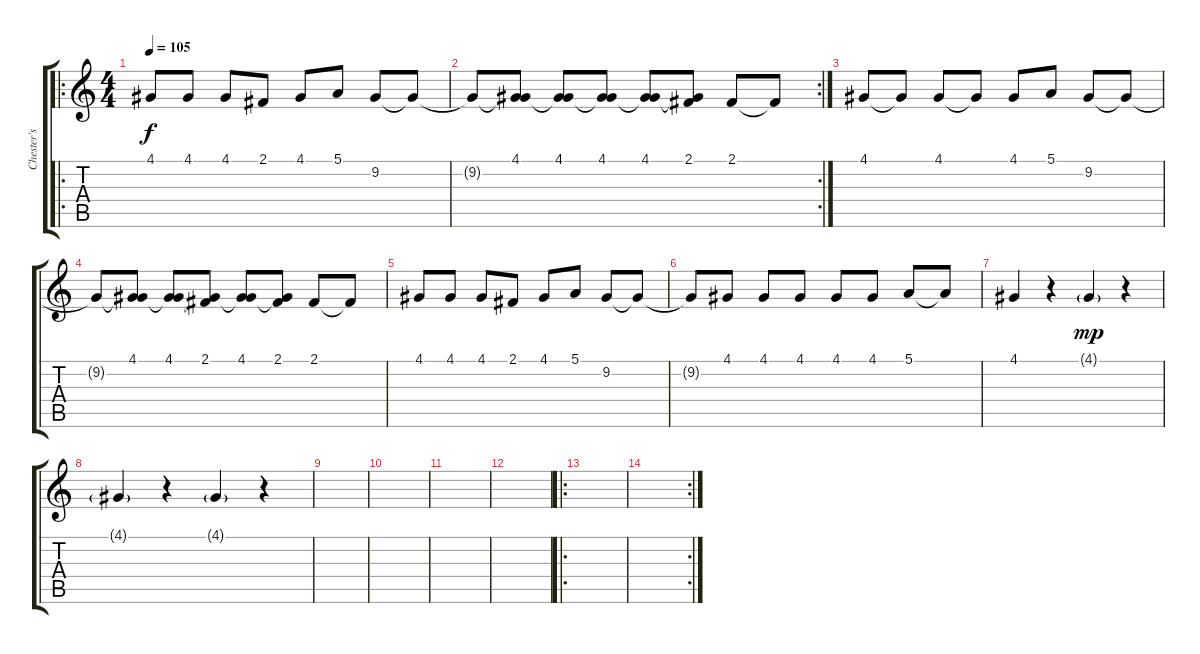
\track ("Chester's voice" "Chester's ") {instrument oboe}
\staff {score tabs}
\tuning (E4 B3 G3 D3 A2 E2) {hide}
\ro
\ts (4 4)
\tempo 105
\clef g2
\ks c
4.1.8{dy f} 4.1.8 4.1.8 2.1.8 4.1.8 5.1.8 9.2.8 9.2{t}.8 |
\rc 2
9.2{t}.8 (4.1 9.2{t}).8 (4.1 9.2{t}).8 (4.1 9.2{t}).8 (4.1 9.2{t}).8 (2.1 9.2{t}).8 2.1.8 2.1{t}.8 |
4.1.8 4.1{t}.8 4.1.8 4.1{t}.8 4.1.8 5.1.8 9.2.8 9.2{t}.8 |
9.2{t}.8 (4.1 9.2{t}).8 (4.1 9.2{t}).8 (2.1 9.2{t}).8 (4.1 9.2{t}).8 (2.1 9.2{t}).8 2.1.8 2.1{t}.8 |
4.1.8 4.1.8 4.1.8 2.1.8 4.1.8 5.1.8 9.2.8 9.2{t}.8 |
9.2{t}.8 4.1.8 4.1.8 4.1.8 4.1.8 4.1.8 5.1.8 5.1{t}.8 |
4.1.4 r.4 4.1{g}.4{dy mp} r.4 |
4.1{g}.4 r.4 4.1{g}.4 r.4 |
|
|
|
|
\ro
|
\rc 2
